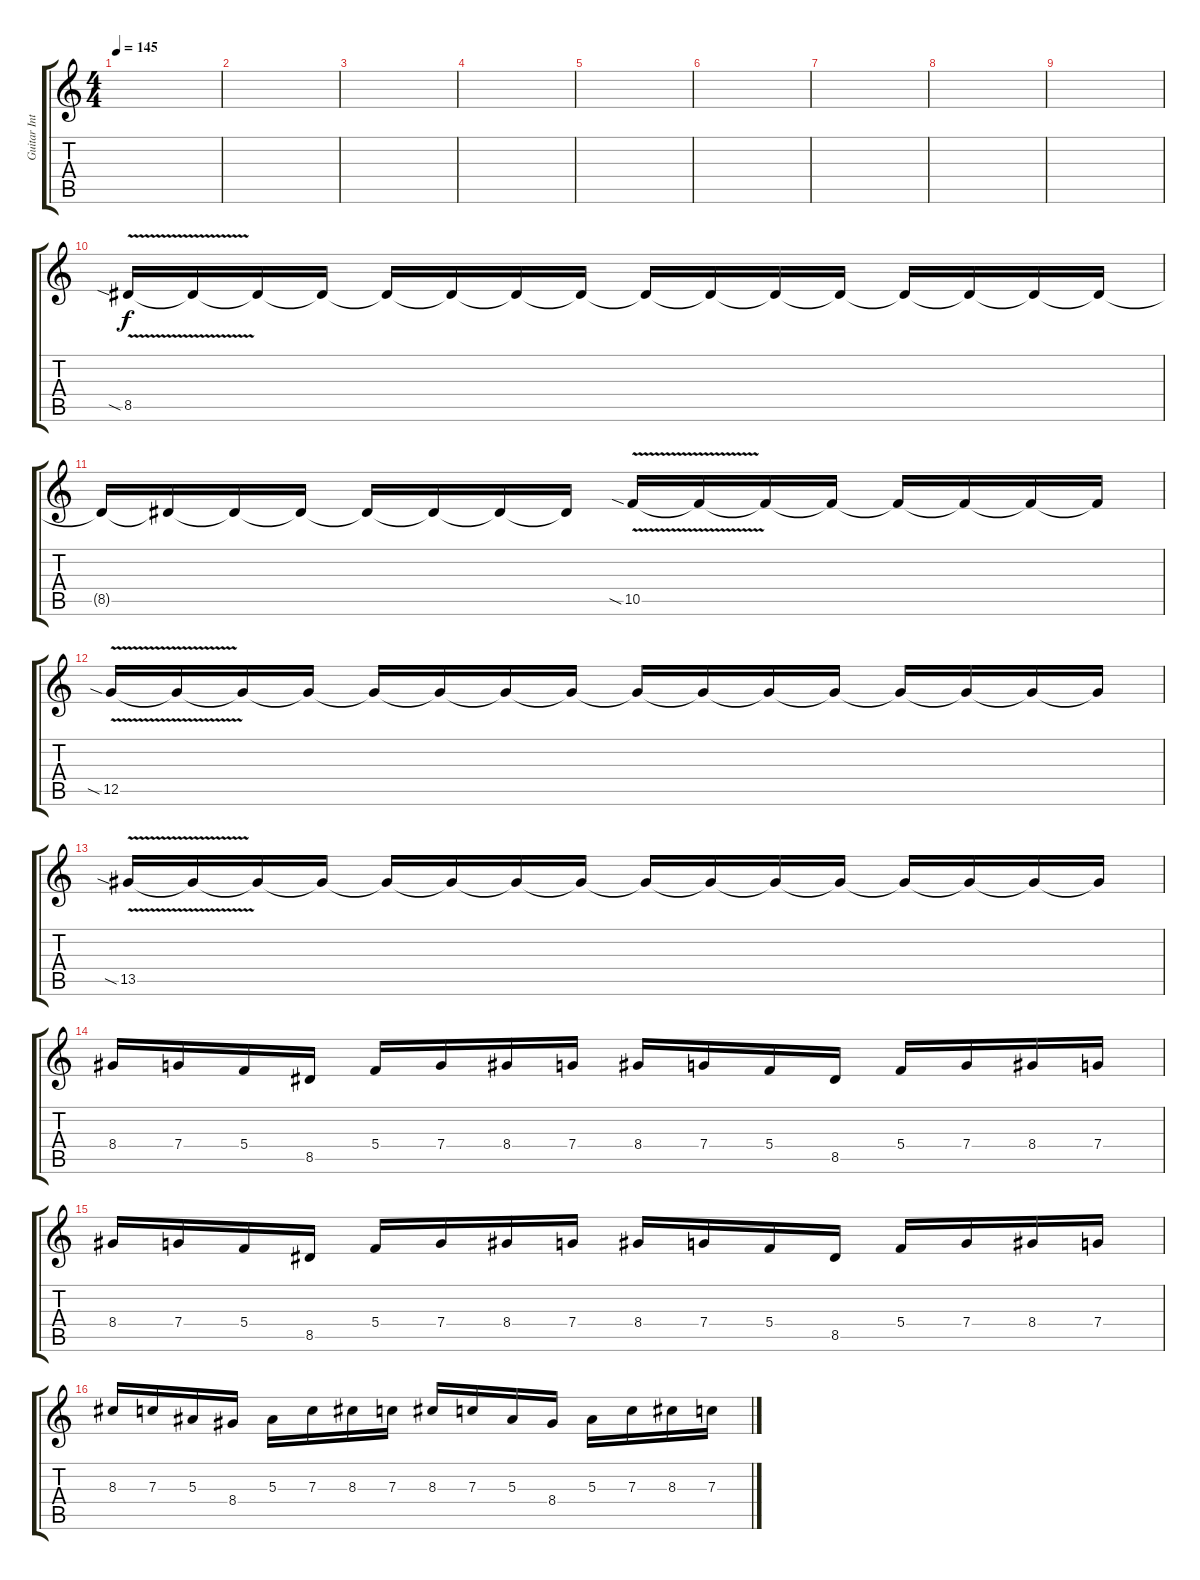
\track ("Guitar Intro 1" "Guitar Int") {instrument overdrivenguitar}
\staff {score tabs}
\tuning (D4 A3 F3 C3 G2 C2) {hide}
\ts (4 4)
\tempo 145
\clef g2
\ks c
|
|
|
|
|
|
|
|
|
8.5{v sia}.16 8.5{t}.16 8.5{t}.16 8.5{t}.16 8.5{t}.16 8.5{t}.16 8.5{t}.16 8.5{t}.16 8.5{t}.16 8.5{t}.16 8.5{t}.16 8.5{t}.16 8.5{t}.16 8.5{t}.16 8.5{t}.16 8.5{t}.16 |
8.5{t}.16 8.5{t}.16 8.5{t}.16 8.5{t}.16 8.5{t}.16 8.5{t}.16 8.5{t}.16 8.5{t}.16 10.5{v sia}.16 10.5{t}.16 10.5{t}.16 10.5{t}.16 10.5{t}.16 10.5{t}.16 10.5{t}.16 10.5{t}.16 |
12.5{v sia}.16 12.5{t}.16 12.5{t}.16 12.5{t}.16 12.5{t}.16 12.5{t}.16 12.5{t}.16 12.5{t}.16 12.5{t}.16 12.5{t}.16 12.5{t}.16 12.5{t}.16 12.5{t}.16 12.5{t}.16 12.5{t}.16 12.5{t}.16 |
13.5{v sia}.16 13.5{t}.16 13.5{t}.16 13.5{t}.16 13.5{t}.16 13.5{t}.16 13.5{t}.16 13.5{t}.16 13.5{t}.16 13.5{t}.16 13.5{t}.16 13.5{t}.16 13.5{t}.16 13.5{t}.16 13.5{t}.16 13.5{t}.16 |
8.4.16 7.4.16 5.4.16 8.5.16 5.4.16 7.4.16 8.4.16 7.4.16 8.4.16 7.4.16 5.4.16 8.5.16 5.4.16 7.4.16 8.4.16 7.4.16 |
8.4.16 7.4.16 5.4.16 8.5.16 5.4.16 7.4.16 8.4.16 7.4.16 8.4.16 7.4.16 5.4.16 8.5.16 5.4.16 7.4.16 8.4.16 7.4.16 |
8.3.16 7.3.16 5.3.16 8.4.16 5.3.16 7.3.16 8.3.16 7.3.16 8.3.16 7.3.16 5.3.16 8.4.16 5.3.16 7.3.16 8.3.16 7.3.16
